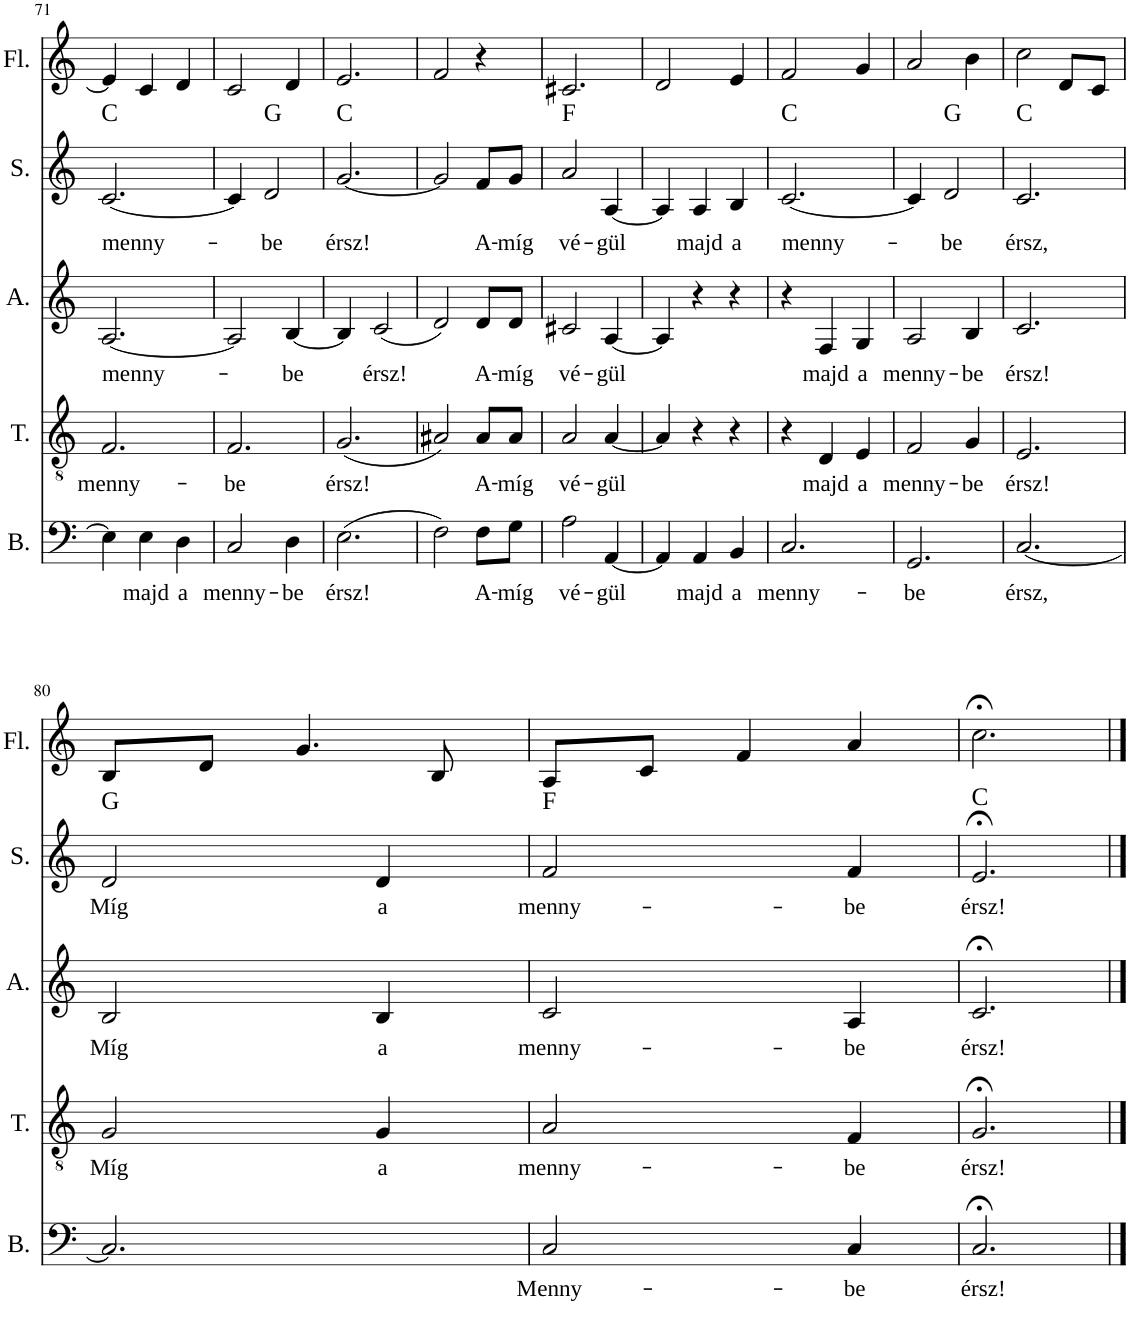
**kern	**text	**kern	**text	**kern	**text	**kern	**text	**harte	**kern
*part5	*part5	*part4	*part4	*part3	*part3	*part2	*part2	*part2	*part1
*staff5	*staff5	*staff4	*staff4	*staff3	*staff3	*staff2	*staff2	*	*staff1
*I"Bass	*	*I"Tenor	*	*I"Alto	*	*I"Soprano	*	*	*I"Flute
*I'B.	*	*I'T.	*	*I'A.	*	*I'S.	*	*	*I'Fl.
!!LO:PB:g=z
*clefF4	*	*clefGv2	*	*clefG2	*	*clefG2	*	*	*clefG2
*k[]	*	*k[]	*	*k[]	*	*k[]	*	*	*k[]
*M3/4	*	*M3/4	*	*M3/4	*	*M3/4	*	*	*M3/4
=71	=71	=71	=71	=71	=71	=71	=71	=71	=71
!	!	!	!LO:LY:b	!	!LO:LY:b	!	!LO:LY:b	!	!
4E\]	.	2.F/	menny-	[2.A/	menny-	[2.c/	menny-	C:maj	4e/]
!	!LO:LY:b	!	!	!	!	!	!	!	!
4E\	majd	.	.	.	.	.	.	.	4c/
!	!LO:LY:b	!	!	!	!	!	!	!	!
4D\	a	.	.	.	.	.	.	.	4d/
=72	=72	=72	=72	=72	=72	=72	=72	=72	=72
!	!LO:LY:b	!	!LO:LY:b	!	!	!	!	!	!
2C/	menny-	2.F/	-be	2A/]	.	4c/]	.	.	2c/
!	!	!	!	!	!	!	!LO:LY:b	!	!
.	.	.	.	.	.	2d/	-be	G:maj	.
!	!LO:LY:b	!	!	!	!LO:LY:b	!	!	!	!
4D\	-be	.	.	[4B/	-be	.	.	.	4d/
=73	=73	=73	=73	=73	=73	=73	=73	=73	=73
!	!LO:LY:b	!	!LO:LY:b	!	!	!	!LO:LY:b	!	!
(2.E\	érsz!	(2.G/	érsz!	4B/]	.	[2.g/	érsz!	C:maj	2.e/
!	!	!	!	!	!LO:LY:b	!	!	!	!
.	.	.	.	(2c/	érsz!	.	.	.	.
=74	=74	=74	=74	=74	=74	=74	=74	=74	=74
2F\)	.	2A#X/)	.	2d/)	.	2g/]	.	.	2f/
!	!LO:LY:b	!	!LO:LY:b	!	!LO:LY:b	!	!LO:LY:b	!	!
8F\L	A-	8A#/L	A-	8d/L	A-	8f/L	A-	.	4r
!	!LO:LY:b	!	!LO:LY:b	!	!LO:LY:b	!	!LO:LY:b	!	!
8G\J	-míg	8A#/J	-míg	8d/J	-míg	8g/J	-míg	.	.
=75	=75	=75	=75	=75	=75	=75	=75	=75	=75
!	!LO:LY:b	!	!LO:LY:b	!	!LO:LY:b	!	!LO:LY:b	!	!
2A\	vé-	2A/	vé-	2c#X/	vé-	2a/	vé-	F:maj	2.c#X/
!	!LO:LY:b	!	!LO:LY:b	!	!LO:LY:b	!	!LO:LY:b	!	!
[4AA/	-gül	[4A/	-gül	[4A/	-gül	[4A/	-gül	.	.
=76	=76	=76	=76	=76	=76	=76	=76	=76	=76
4AA/]	.	4A/]	.	4A/]	.	4A/]	.	.	2d/
!	!LO:LY:b	!	!	!	!	!	!LO:LY:b	!	!
4AA/	majd	4r	.	4r	.	4A/	majd	.	.
!	!LO:LY:b	!	!	!	!	!	!LO:LY:b	!	!
4BB/	a	4r	.	4r	.	4B/	a	.	4e/
=77	=77	=77	=77	=77	=77	=77	=77	=77	=77
!	!LO:LY:b	!	!	!	!	!	!LO:LY:b	!	!
2.C/	menny-	4r	.	4r	.	[2.c/	menny-	C:maj	2f/
!	!	!	!LO:LY:b	!	!LO:LY:b	!	!	!	!
.	.	4D/	majd	4F/	majd	.	.	.	.
!	!	!	!LO:LY:b	!	!LO:LY:b	!	!	!	!
.	.	4E/	a	4G/	a	.	.	.	4g/
=78	=78	=78	=78	=78	=78	=78	=78	=78	=78
!	!LO:LY:b	!	!LO:LY:b	!	!LO:LY:b	!	!	!	!
2.GG/	be	2F/	menny-	2A/	menny-	4c/]	.	.	2a/
!	!	!	!	!	!	!	!LO:LY:b	!	!
.	.	.	.	.	.	2d/	-be	G:maj	.
!	!	!	!LO:LY:b	!	!LO:LY:b	!	!	!	!
.	.	4G/	-be	4B/	-be	.	.	.	4b\
=79	=79	=79	=79	=79	=79	=79	=79	=79	=79
!	!LO:LY:b	!	!LO:LY:b	!	!LO:LY:b	!	!LO:LY:b	!	!
[2.C/	érsz,	2.E/	érsz!	2.c/	érsz!	2.c/	érsz,	C:maj	2cc\
.	.	.	.	.	.	.	.	.	8d/L
.	.	.	.	.	.	.	.	.	8c/J
!!LO:LB:g=z
=80	=80	=80	=80	=80	=80	=80	=80	=80	=80
!	!	!	!LO:LY:b	!	!LO:LY:b	!	!LO:LY:b	!	!
2.C/]	.	2G/	Míg	2B/	Míg	2d/	Míg	G:maj	8B/L
.	.	.	.	.	.	.	.	.	8d/J
.	.	.	.	.	.	.	.	.	4.g/
!	!	!	!LO:LY:b	!	!LO:LY:b	!	!LO:LY:b	!	!
.	.	4G/	a	4B/	a	4d/	a	.	.
.	.	.	.	.	.	.	.	.	8B/
=81	=81	=81	=81	=81	=81	=81	=81	=81	=81
!	!LO:LY:b	!	!LO:LY:b	!	!LO:LY:b	!	!LO:LY:b	!	!
2C/	Menny-	2A/	menny-	2c/	menny-	2f/	menny-	F:maj	8A/L
.	.	.	.	.	.	.	.	.	8c/J
.	.	.	.	.	.	.	.	.	4f/
!	!LO:LY:b	!	!LO:LY:b	!	!LO:LY:b	!	!LO:LY:b	!	!
4C/	-be	4F/	-be	4A/	-be	4f/	-be	.	4a/
=82	=82	=82	=82	=82	=82	=82	=82	=82	=82
!	!LO:LY:b	!	!LO:LY:b	!	!LO:LY:b	!	!LO:LY:b	!	!
2.C;</	érsz!	2.G;</	érsz!	2.c;</	érsz!	2.e;</	érsz!	C:maj	2.cc;<\
==	==	==	==	==	==	==	==	==	==
*-	*-	*-	*-	*-	*-	*-	*-	*-	*-
